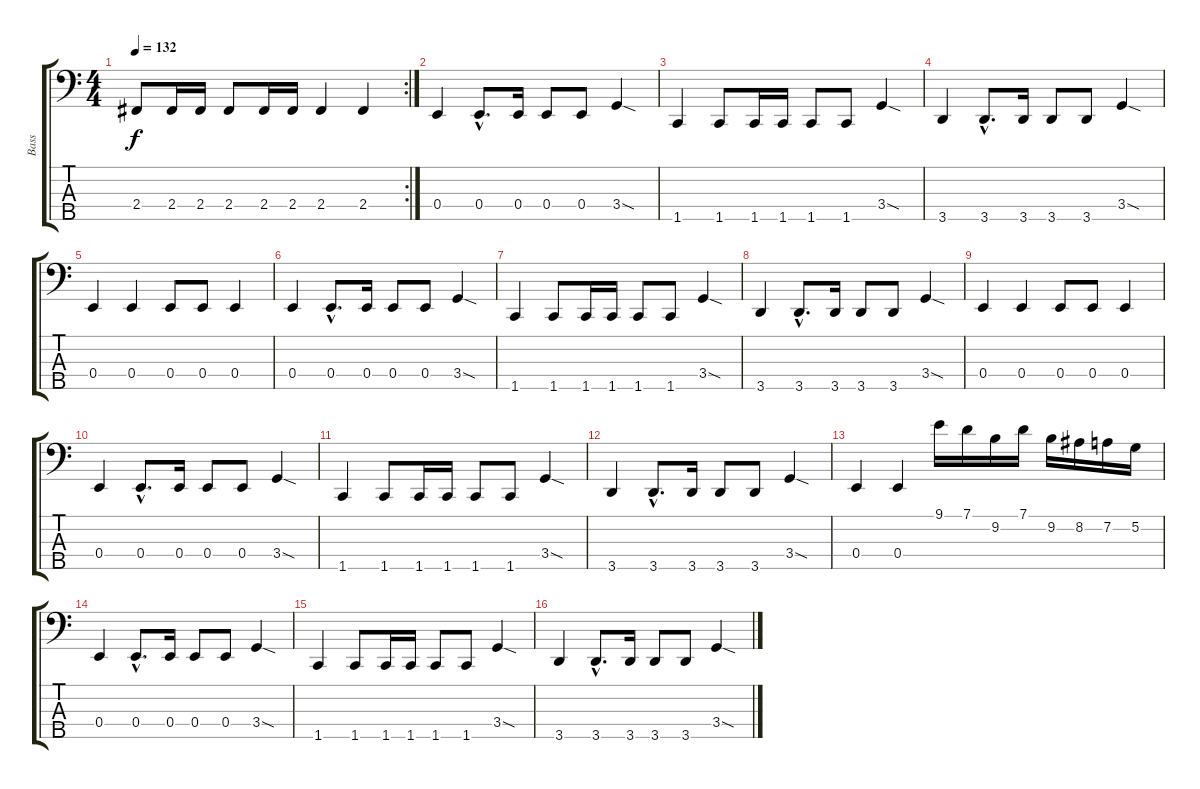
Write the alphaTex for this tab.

\track ("Bass" "Bass") {instrument electricbassfinger}
\staff {score tabs}
\tuning (G2 D2 A1 E1 B0) {hide}
\rc 2
\ts (4 4)
\tempo 132
\clef f4
\ks c
2.4.8{dy f} 2.4.16 2.4.16 2.4.8 2.4.16 2.4.16 2.4.4 2.4.4 |
0.4.4 0.4{hac}.8{d} 0.4.16 0.4.8 0.4.8 3.4{sod}.4 |
1.5.4 1.5.8 1.5.16 1.5.16 1.5.8 1.5.8 3.4{sod}.4 |
3.5.4 3.5{hac}.8{d} 3.5.16 3.5.8 3.5.8 3.4{sod}.4 |
0.4.4 0.4.4 0.4.8 0.4.8 0.4.4 |
0.4.4 0.4{hac}.8{d} 0.4.16 0.4.8 0.4.8 3.4{sod}.4 |
1.5.4 1.5.8 1.5.16 1.5.16 1.5.8 1.5.8 3.4{sod}.4 |
3.5.4 3.5{hac}.8{d} 3.5.16 3.5.8 3.5.8 3.4{sod}.4 |
0.4.4 0.4.4 0.4.8 0.4.8 0.4.4 |
0.4.4 0.4{hac}.8{d} 0.4.16 0.4.8 0.4.8 3.4{sod}.4 |
1.5.4 1.5.8 1.5.16 1.5.16 1.5.8 1.5.8 3.4{sod}.4 |
3.5.4 3.5{hac}.8{d} 3.5.16 3.5.8 3.5.8 3.4{sod}.4 |
0.4.4 0.4.4 9.1.16 7.1.16 9.2.16 7.1.16 9.2.16 8.2.16 7.2.16 5.2.16 |
0.4.4 0.4{hac}.8{d} 0.4.16 0.4.8 0.4.8 3.4{sod}.4 |
1.5.4 1.5.8 1.5.16 1.5.16 1.5.8 1.5.8 3.4{sod}.4 |
3.5.4 3.5{hac}.8{d} 3.5.16 3.5.8 3.5.8 3.4{sod}.4
